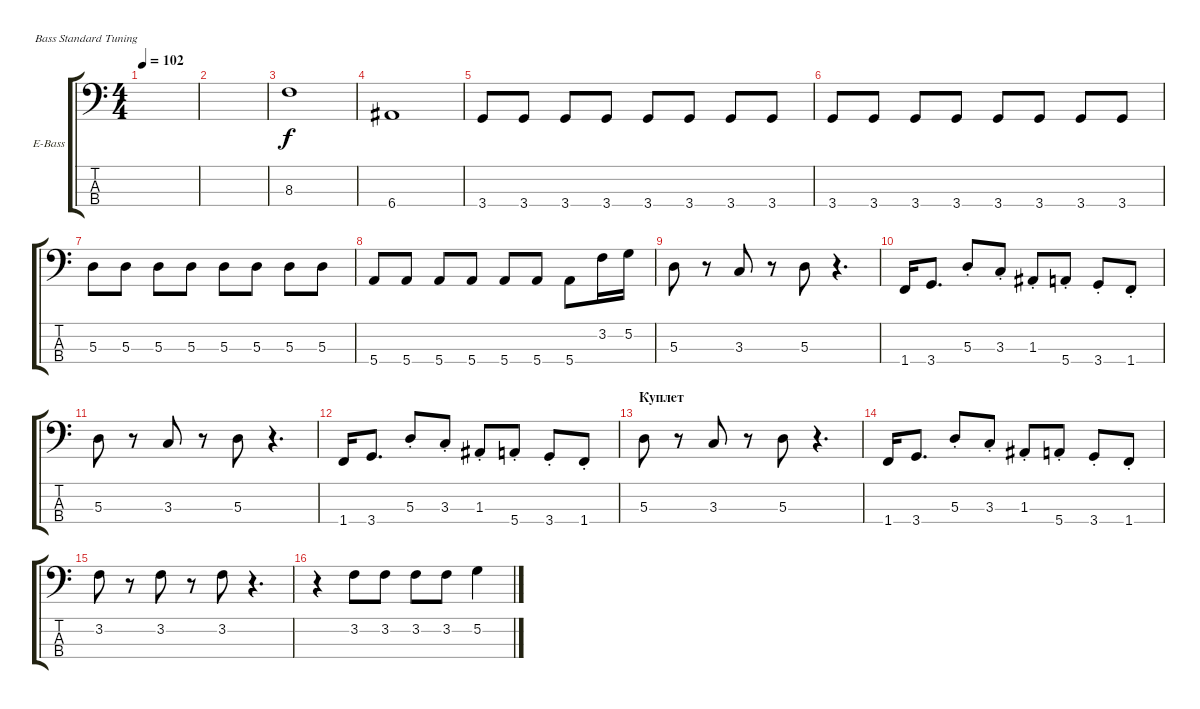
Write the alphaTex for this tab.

\defaultSystemsLayout 4
\bracketExtendMode groupsimilarinstruments
\firstSystemTrackNameOrientation horizontal
\otherSystemsTrackNameOrientation horizontal
\track ("А. Андреев" "E-Bass") {instrument electricbassfinger}
\staff {score tabs}
\tuning (G2 D2 A1 E1)
\ts (4 4)
\tempo 102
\clef f4
\ks c
|
|
8.3.1 |
6.4.1 |
3.4.8 3.4.8 3.4.8 3.4.8 3.4.8 3.4.8 3.4.8 3.4.8 |
3.4.8 3.4.8 3.4.8 3.4.8 3.4.8 3.4.8 3.4.8 3.4.8 |
5.3.8 5.3.8 5.3.8 5.3.8 5.3.8 5.3.8 5.3.8 5.3.8 |
5.4.8 5.4.8 5.4.8 5.4.8 5.4.8 5.4.8 5.4.8 3.2.16 5.2.16 |
5.3.8 r.8 3.3.8 r.8 5.3.8 r.4{d} |
1.4.16 3.4.8{d} 5.3{st}.8 3.3{st}.8 1.3{st}.8 5.4{st}.8 3.4{st}.8 1.4{st}.8 |
5.3.8 r.8 3.3.8 r.8 5.3.8 r.4{d} |
1.4.16 3.4.8{d} 5.3{st}.8 3.3{st}.8 1.3{st}.8 5.4{st}.8 3.4{st}.8 1.4{st}.8 |
\section ("" "Куплет")
5.3.8 r.8 3.3.8 r.8 5.3.8 r.4{d} |
1.4.16 3.4.8{d} 5.3{st}.8 3.3{st}.8 1.3{st}.8 5.4{st}.8 3.4{st}.8 1.4{st}.8 |
3.2.8 r.8 3.2.8 r.8 3.2.8 r.4{d} |
r.4 3.2.8 3.2.8 3.2.8 3.2.8 5.2.4
